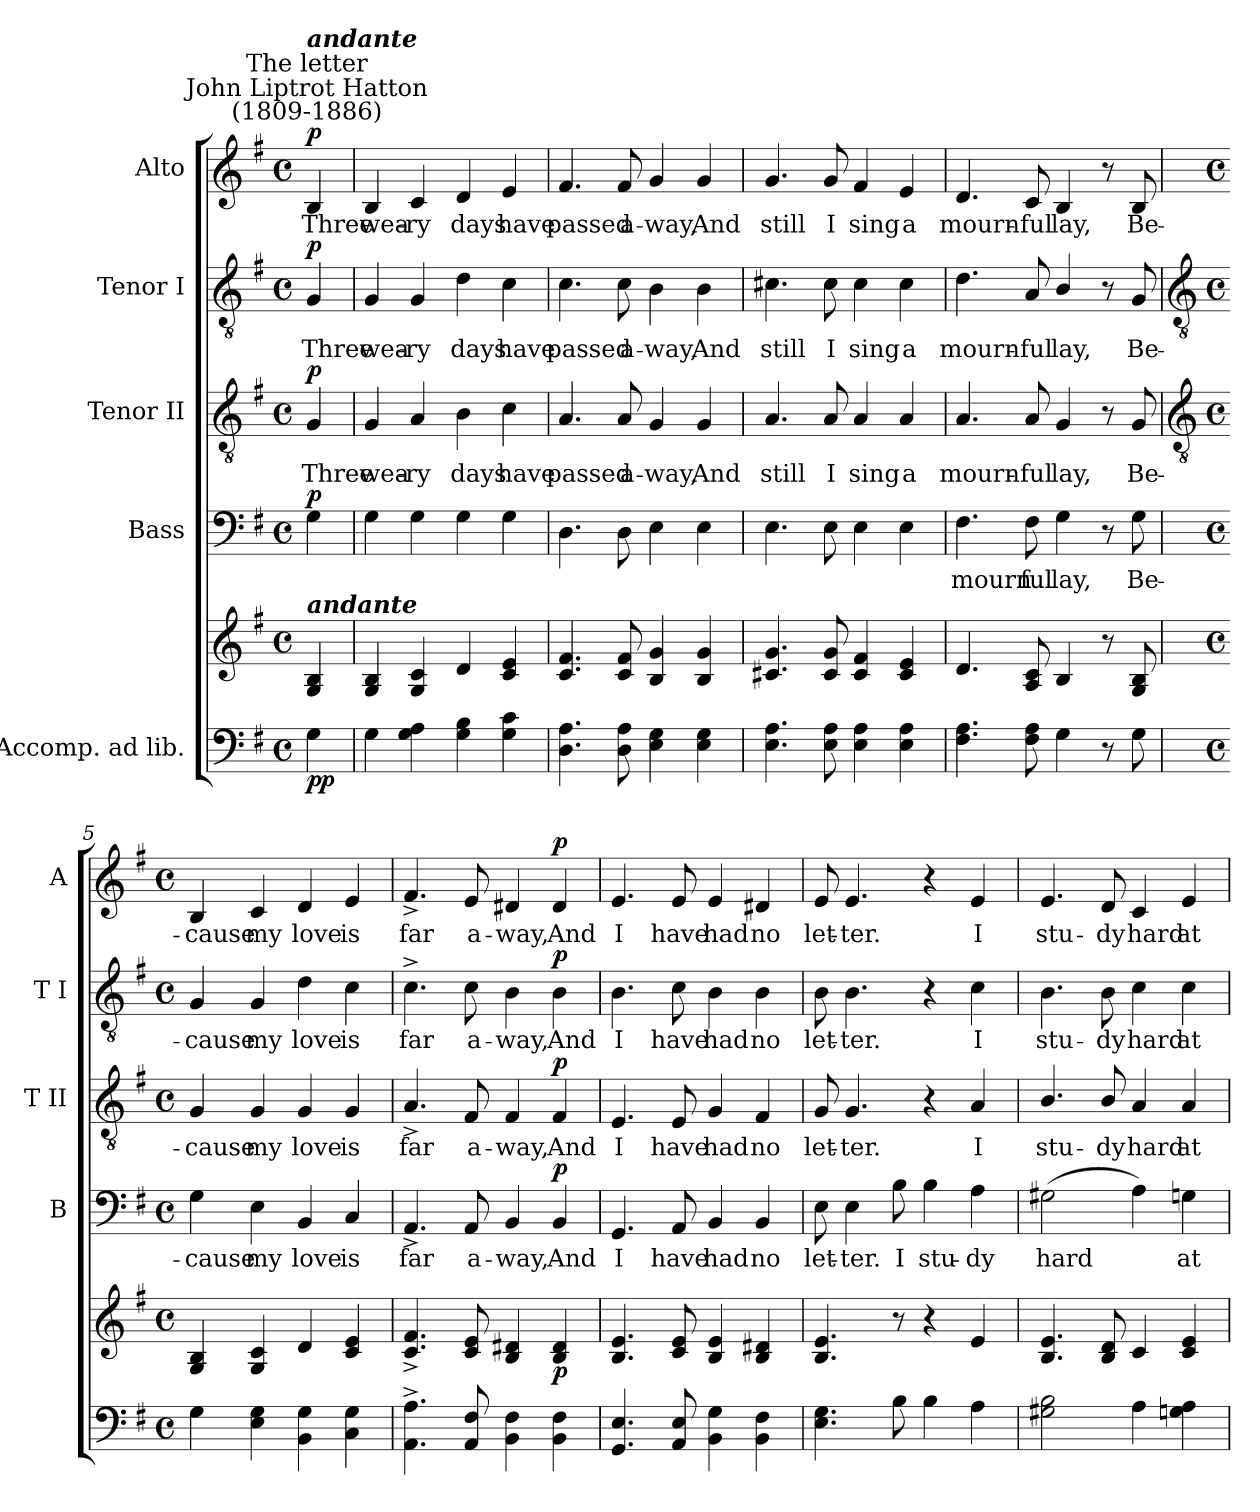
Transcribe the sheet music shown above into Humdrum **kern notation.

**kern	**kern	**dynam	**kern	**text	**dynam	**kern	**text	**dynam	**kern	**text	**dynam	**kern	**text	**dynam
*part5	*part5	*part5	*part4	*part4	*part4	*part3	*part3	*part3	*part2	*part2	*part2	*part1	*part1	*part1
*staff6	*staff5	*staff5/6	*staff4	*staff4	*staff4	*staff3	*staff3	*staff3	*staff2	*staff2	*staff2	*staff1	*staff1	*staff1
*I"Accomp. ad lib.	*	*	*I"Bass	*	*	*I"Tenor II	*	*	*I"Tenor I	*	*	*I"Alto	*	*
*	*	*	*I'B	*	*	*I'T II	*	*	*I'T I	*	*	*I'A	*	*
*clefF4	*clefG2	*	*clefF4	*	*	*clefGv2	*	*	*clefGv2	*	*	*clefG2	*	*
*k[f#]	*k[f#]	*	*k[f#]	*	*	*k[f#]	*	*	*k[f#]	*	*	*k[f#]	*	*
*G:	*G:	*	*G:	*	*	*G:	*	*	*G:	*	*	*G:	*	*
*M4/4	*M4/4	*	*M4/4	*	*	*M4/4	*	*	*M4/4	*	*	*M4/4	*	*
*met(c)	*met(c)	*	*met(c)	*	*	*met(c)	*	*	*met(c)	*	*	*met(c)	*	*
=	=	=	=	=	=	=	=	=	=	=	=	=	=	=
!	!	!	!	!	!	!	!	!	!	!	!	!LO:TX:a:cj:t=John Liptrot Hatton\n(1809-1886)	!	!
!	!	!	!	!	!	!	!	!	!	!	!	!LO:TX:a:cj:t=The letter	!	!
!	!	!	!	!	!	!	!	!	!	!	!	!LO:TX:a:Bi:t=andante	!	!
!	!LO:TX:a:Bi:t=andante	!	!	!	!	!	!	!	!	!	!	!	!	!
!	!	!LO:DY:b=2	!	!	!	!	!LO:LY:b	!	!	!LO:LY:b	!	!	!LO:LY:b	!
!	!	!LO:DY:n=1:b	!	!	!LO:DY:b	!	!	!LO:DY:b	!	!	!LO:DY:b	!	!	!LO:DY:b
4G	4G 4B	p p	4G	.	p	4G	Three	p	4G	Three	p	4B	Three	p
=1	=1	=1	=1	=1	=1	=1	=1	=1	=1	=1	=1	=1	=1	=1
!	!	!	!	!	!	!	!LO:LY:b	!	!	!LO:LY:b	!	!	!LO:LY:b	!
4G	4G 4B	.	4G	.	.	4G	wea-	.	4G	wea-	.	4B	wea-	.
!	!	!	!	!	!	!	!LO:LY:b	!	!	!LO:LY:b	!	!	!LO:LY:b	!
4G 4A	4G 4c	.	4G	.	.	4A	-ry	.	4G	-ry	.	4c	-ry	.
!	!	!	!	!	!	!	!LO:LY:b	!	!	!LO:LY:b	!	!	!LO:LY:b	!
4G 4B	4d	.	4G	.	.	4B	days	.	4d	days	.	4d	days	.
!	!	!	!	!	!	!	!LO:LY:b	!	!	!LO:LY:b	!	!	!LO:LY:b	!
4G 4c	4c 4e	.	4G	.	.	4c	have	.	4c	have	.	4e	have	.
=2	=2	=2	=2	=2	=2	=2	=2	=2	=2	=2	=2	=2	=2	=2
!	!	!	!	!	!	!	!LO:LY:b	!	!	!LO:LY:b	!	!	!LO:LY:b	!
4.D 4.A	4.c 4.f#	.	4.D	.	.	4.A	passed	.	4.c	passed	.	4.f#	passed	.
!	!	!	!	!	!	!	!LO:LY:b	!	!	!LO:LY:b	!	!	!LO:LY:b	!
8D 8A	8c 8f#	.	8D	.	.	8A	a-	.	8c	a-	.	8f#	a-	.
!	!	!	!	!	!	!	!LO:LY:b	!	!	!LO:LY:b	!	!	!LO:LY:b	!
4E 4G	4B 4g	.	4E	.	.	4G	-way,	.	4B	-way,	.	4g	-way,	.
!	!	!	!	!	!	!	!LO:LY:b	!	!	!LO:LY:b	!	!	!LO:LY:b	!
4E 4G	4B 4g	.	4E	.	.	4G	And	.	4B	And	.	4g	And	.
=3	=3	=3	=3	=3	=3	=3	=3	=3	=3	=3	=3	=3	=3	=3
!	!	!	!	!	!	!	!LO:LY:b	!	!	!LO:LY:b	!	!	!LO:LY:b	!
4.E 4.A	4.c#X 4.g	.	4.E	.	.	4.A	still	.	4.c#X	still	.	4.g	still	.
!	!	!	!	!	!	!	!LO:LY:b	!	!	!LO:LY:b	!	!	!LO:LY:b	!
8E 8A	8c# 8g	.	8E	.	.	8A	I	.	8c#	I	.	8g	I	.
!	!	!	!	!	!	!	!LO:LY:b	!	!	!LO:LY:b	!	!	!LO:LY:b	!
4E 4A	4c# 4f#	.	4E	.	.	4A	sing	.	4c#	sing	.	4f#	sing	.
!	!	!	!	!	!	!	!LO:LY:b	!	!	!LO:LY:b	!	!	!LO:LY:b	!
4E 4A	4c# 4e	.	4E	.	.	4A	a	.	4c#	a	.	4e	a	.
=4	=4	=4	=4	=4	=4	=4	=4	=4	=4	=4	=4	=4	=4	=4
!	!	!	!	!LO:LY:b	!	!	!LO:LY:b	!	!	!LO:LY:b	!	!	!LO:LY:b	!
4.F# 4.A	4.d	.	4.F#	mourn-	.	4.A	mourn-	.	4.d	mourn-	.	4.d	mourn-	.
!	!	!	!	!LO:LY:b	!	!	!LO:LY:b	!	!	!LO:LY:b	!	!	!LO:LY:b	!
8F# 8A	8A 8c	.	8F#	-ful	.	8A	-ful	.	8A	-ful	.	8c	-ful	.
!	!	!	!	!LO:LY:b	!	!	!LO:LY:b	!	!	!LO:LY:b	!	!	!LO:LY:b	!
4G	4B	.	4G	lay,	.	4G	lay,	.	4B/	lay,	.	4B	lay,	.
8r	8r	.	8r	.	.	8r	.	.	8r	.	.	8r	.	.
!	!	!	!	!LO:LY:b	!	!	!LO:LY:b	!	!	!LO:LY:b	!	!	!LO:LY:b	!
8G	8G 8B	.	8G	Be-	.	8G	Be-	.	8G	Be-	.	8B	Be-	.
!!LO:LB:g=z
=5	=5	=5	=5	=5	=5	=5	=5	=5	=5	=5	=5	=5	=5	=5
*	*	*	*	*	*	*clefGv2	*	*	*clefGv2	*	*	*	*	*
*M4/4	*M4/4	*	*M4/4	*	*	*M4/4	*	*	*M4/4	*	*	*M4/4	*	*
*met(c)	*met(c)	*	*met(c)	*	*	*met(c)	*	*	*met(c)	*	*	*met(c)	*	*
!	!	!	!	!LO:LY:b	!	!	!LO:LY:b	!	!	!LO:LY:b	!	!	!LO:LY:b	!
4G	4G 4B	.	4G	-cause	.	4G	-cause	.	4G	-cause	.	4B	-cause	.
!	!	!	!	!LO:LY:b	!	!	!LO:LY:b	!	!	!LO:LY:b	!	!	!LO:LY:b	!
4E 4G	4G 4c	.	4E	my	.	4G	my	.	4G	my	.	4c	my	.
!	!	!	!	!LO:LY:b	!	!	!LO:LY:b	!	!	!LO:LY:b	!	!	!LO:LY:b	!
4BB 4G	4d	.	4BB	love	.	4G	love	.	4d	love	.	4d	love	.
!	!	!	!	!LO:LY:b	!	!	!LO:LY:b	!	!	!LO:LY:b	!	!	!LO:LY:b	!
4C 4G	4c 4e	.	4C	is	.	4G	is	.	4c	is	.	4e	is	.
=6	=6	=6	=6	=6	=6	=6	=6	=6	=6	=6	=6	=6	=6	=6
!	!	!	!	!LO:LY:b	!	!	!LO:LY:b	!	!	!LO:LY:b	!	!	!LO:LY:b	!
4.AA^ 4.A^	4.c^ 4.f#^	.	4.AA^	far	.	4.A^	far	.	4.c^	far	.	4.f#^	far	.
!	!	!	!	!LO:LY:b	!	!	!LO:LY:b	!	!	!LO:LY:b	!	!	!LO:LY:b	!
8AA 8F#	8c 8e	.	8AA	a-	.	8F#	a-	.	8c	a-	.	8e	a-	.
!	!	!	!	!LO:LY:b	!	!	!LO:LY:b	!	!	!LO:LY:b	!	!	!LO:LY:b	!
4BB 4F#	4B 4d#X	.	4BB	-way,	.	4F#	-way,	.	4B	-way,	.	4d#X	-way,	.
!	!	!LO:DY:b	!	!LO:LY:b	!LO:DY:b	!	!LO:LY:b	!LO:DY:b	!	!LO:LY:b	!LO:DY:b	!	!LO:LY:b	!LO:DY:b
4BB 4F#	4B 4d#	p	4BB	And	p	4F#	And	p	4B	And	p	4d#	And	p
=7	=7	=7	=7	=7	=7	=7	=7	=7	=7	=7	=7	=7	=7	=7
!	!	!	!	!LO:LY:b	!	!	!LO:LY:b	!	!	!LO:LY:b	!	!	!LO:LY:b	!
4.GG 4.E	4.B 4.e	.	4.GG	I	.	4.E	I	.	4.B	I	.	4.e	I	.
!	!	!	!	!LO:LY:b	!	!	!LO:LY:b	!	!	!LO:LY:b	!	!	!LO:LY:b	!
8AA 8E	8c 8e	.	8AA	have	.	8E	have	.	8c	have	.	8e	have	.
!	!	!	!	!LO:LY:b	!	!	!LO:LY:b	!	!	!LO:LY:b	!	!	!LO:LY:b	!
4BB 4G	4B 4e	.	4BB	had	.	4G	had	.	4B	had	.	4e	had	.
!	!	!	!	!LO:LY:b	!	!	!LO:LY:b	!	!	!LO:LY:b	!	!	!LO:LY:b	!
4BB 4F#	4B 4d#X	.	4BB	no	.	4F#	no	.	4B	no	.	4d#X	no	.
=8	=8	=8	=8	=8	=8	=8	=8	=8	=8	=8	=8	=8	=8	=8
!	!	!	!	!LO:LY:b	!	!	!LO:LY:b	!	!	!LO:LY:b	!	!	!LO:LY:b	!
4.E 4.G	4.B 4.e	.	8E	let-	.	8G	let-	.	8B	let-	.	8e	let-	.
!	!	!	!	!LO:LY:b	!	!	!LO:LY:b	!	!	!LO:LY:b	!	!	!LO:LY:b	!
.	.	.	4E	-ter.	.	4.G	-ter.	.	4.B	-ter.	.	4.e	-ter.	.
!	!	!	!	!LO:LY:b	!	!	!	!	!	!	!	!	!	!
8B	8r	.	8B	I	.	.	.	.	.	.	.	.	.	.
!	!	!	!	!LO:LY:b	!	!	!	!	!	!	!	!	!	!
4B	4r	.	4B	stu-	.	4r	.	.	4r	.	.	4r	.	.
!	!	!	!	!LO:LY:b	!	!	!LO:LY:b	!	!	!LO:LY:b	!	!	!LO:LY:b	!
4A	4e	.	4A	-dy	.	4A	I	.	4c	I	.	4e	I	.
=9	=9	=9	=9	=9	=9	=9	=9	=9	=9	=9	=9	=9	=9	=9
!	!	!	!	!LO:LY:b	!	!	!LO:LY:b	!	!	!LO:LY:b	!	!	!LO:LY:b	!
2G#X 2B	4.B 4.e	.	(>2G#X	hard	.	4.B/	stu-	.	4.B	stu-	.	4.e	stu-	.
!	!	!	!	!	!	!	!LO:LY:b	!	!	!LO:LY:b	!	!	!LO:LY:b	!
.	8B 8d	.	.	.	.	8B/	-dy	.	8B	-dy	.	8d	-dy	.
!	!	!	!	!	!	!	!LO:LY:b	!	!	!LO:LY:b	!	!	!LO:LY:b	!
4A	4c	.	4A)	.	.	4A	hard	.	4c	hard	.	4c	hard	.
!	!	!	!	!LO:LY:b	!	!	!LO:LY:b	!	!	!LO:LY:b	!	!	!LO:LY:b	!
4Gn 4A	4c 4e	.	4Gn	at	.	4A	at	.	4c	at	.	4e	at	.
=	=	=	=	=	=	=	=	=	=	=	=	=	=	=
*-	*-	*-	*-	*-	*-	*-	*-	*-	*-	*-	*-	*-	*-	*-
